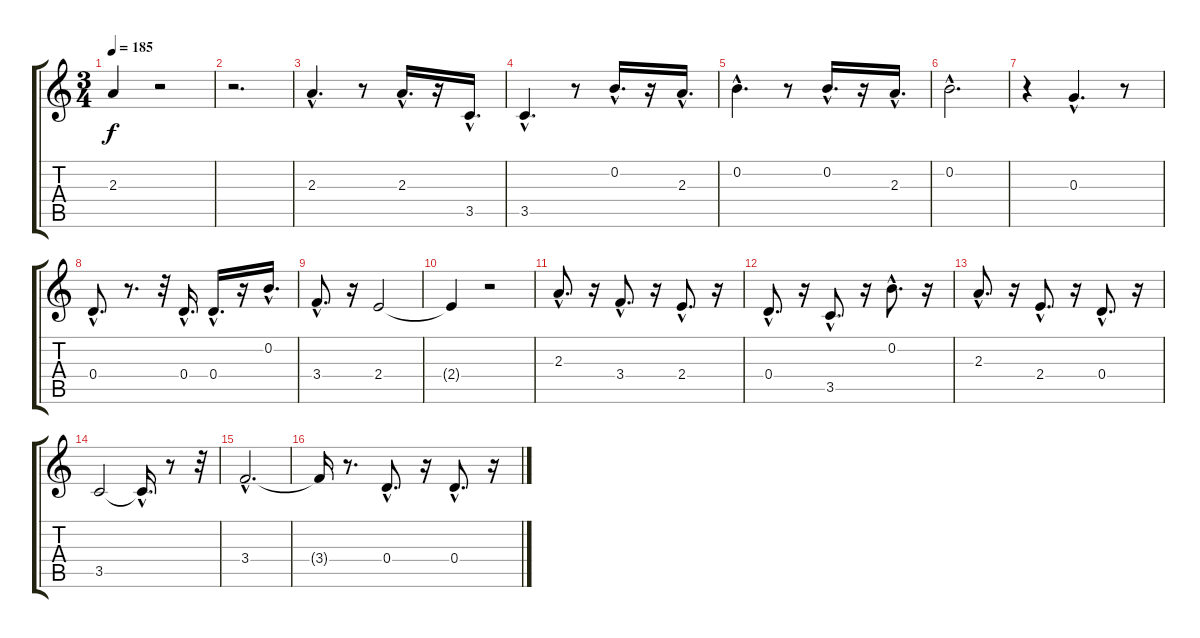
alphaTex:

\track "" {instrument acousticguitarsteel}
\staff {score tabs}
\tuning (E4 B3 G3 D3 A2 E2) {hide}
\ts (3 4)
\tempo 185
\clef g2
\ks c
2.3{t}.4{dy f} r.2 |
r.2{d} |
2.3{hac}.4{d} r.8 2.3{hac}.16{d} r.16 3.5{hac}.16{d} |
3.5{hac}.4{d} r.8 0.2{hac}.16{d} r.16 2.3{hac}.16{d} |
0.2{hac}.4{d} r.8 0.2{hac}.16{d} r.16 2.3{hac}.16{d} |
0.2{hac}.2{d} |
r.4 0.3{hac}.4{d} r.8 |
0.4{hac}.8{d} r.8{d} r.32 0.4{hac}.16{d} 0.4{hac}.16{d} r.16 0.2{hac}.16{d} |
3.4{hac}.8{d} r.16 2.4.2 |
2.4{t}.4 r.2 |
2.3{hac}.8{d} r.16 3.4{hac}.8{d} r.16 2.4{hac}.8{d} r.16 |
0.4{hac}.8{d} r.16 3.5{hac}.8{d} r.16 0.2{hac}.8{d} r.16 |
2.3{hac}.8{d} r.16 2.4{hac}.8{d} r.16 0.4{hac}.8{d} r.16 |
3.5.2 3.5{hac t}.16{d} r.8 r.32 |
3.4{hac}.2{d} |
3.4{t}.16 r.8{d} 0.4{hac}.8{d} r.16 0.4{hac}.8{d} r.16
